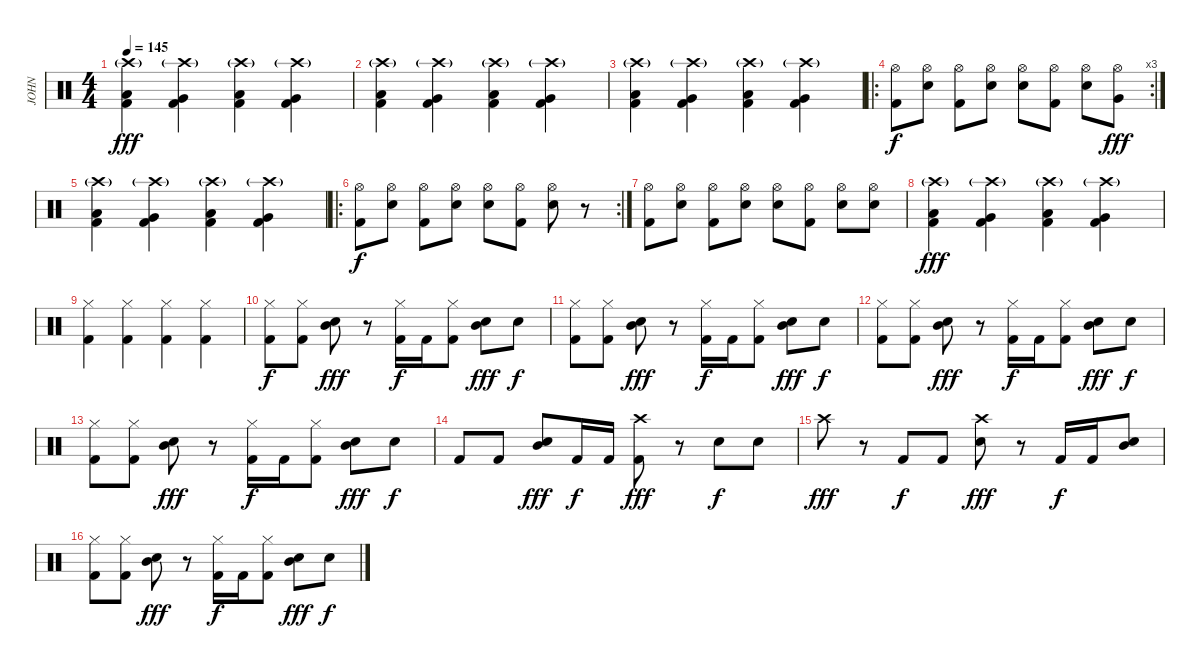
\track ("JOHN" "JOHN") {instrument percussion}
\staff {score}
\articulation defaults
\ts (4 4)
\tempo 145
\clef neutral
\ks c
("Crash high (hit)"{g} "Kick (hit) 2" "Low Floor Tom (hit)").4{dy fff} ("Crash high (hit)"{g} "Kick (hit) 2" "Very Low Tom (hit)").4 ("Crash high (hit)"{g} "Kick (hit) 2" "Low Tom (hit)").4 ("Crash high (hit)"{g} "Kick (hit) 2" "Very Low Tom (hit)").4 |
("Crash high (hit)"{g} "Kick (hit) 2" "Low Floor Tom (hit)").4 ("Crash high (hit)"{g} "Kick (hit) 2" "Very Low Tom (hit)").4 ("Crash high (hit)"{g} "Kick (hit) 2" "Low Tom (hit)").4 ("Crash high (hit)"{g} "Kick (hit) 2" "Very Low Tom (hit)").4 |
("Crash high (hit)"{g} "Kick (hit) 2" "Low Floor Tom (hit)").4 ("Crash high (hit)"{g} "Kick (hit) 2" "Very Low Tom (hit)").4 ("Crash high (hit)"{g} "Kick (hit) 2" "Low Tom (hit)").4 ("Crash high (hit)"{g} "Kick (hit) 2" "Very Low Tom (hit)").4 |
\ro
\rc 3
("Hi-Hat (open)" "Kick (hit) 2").8{dy f} ("Hi-Hat (open)" "Snare (hit) 2").8 ("Hi-Hat (open)" "Kick (hit) 2").8 ("Hi-Hat (open)" "Snare (hit) 2").8 ("Hi-Hat (open)" "Snare (hit) 2").8 ("Hi-Hat (open)" "Kick (hit) 2").8 ("Hi-Hat (open)" "Snare (hit) 2").8 ("Hi-Hat (open)" "Very Low Tom (hit)").8{dy fff} |
("Crash high (hit)"{g} "Kick (hit) 2" "Low Floor Tom (hit)").4 ("Crash high (hit)"{g} "Kick (hit) 2" "Very Low Tom (hit)").4 ("Crash high (hit)"{g} "Kick (hit) 2" "Low Tom (hit)").4 ("Crash high (hit)"{g} "Kick (hit) 2" "Very Low Tom (hit)").4 |
\ro
\rc 2
("Hi-Hat (open)" "Kick (hit) 2").8{dy f} ("Hi-Hat (open)" "Snare (hit) 2").8 ("Hi-Hat (open)" "Kick (hit) 2").8 ("Hi-Hat (open)" "Snare (hit) 2").8 ("Hi-Hat (open)" "Snare (hit) 2").8 ("Hi-Hat (open)" "Kick (hit) 2").8 ("Hi-Hat (open)" "Snare (hit) 2").8 r.8 |
("Hi-Hat (open)" "Kick (hit) 2").8 ("Hi-Hat (open)" "Snare (hit) 2").8 ("Hi-Hat (open)" "Kick (hit) 2").8 ("Hi-Hat (open)" "Snare (hit) 2").8 ("Hi-Hat (open)" "Snare (hit) 2").8 ("Hi-Hat (open)" "Kick (hit) 2").8 ("Hi-Hat (open)" "Snare (hit) 2").8 ("Hi-Hat (open)" "Snare (hit) 2").8 |
("Crash high (hit)"{g} "Kick (hit) 2" "Low Floor Tom (hit)").4{dy fff} ("Crash high (hit)"{g} "Kick (hit) 2" "Very Low Tom (hit)").4 ("Crash high (hit)"{g} "Kick (hit) 2" "Low Tom (hit)").4 ("Crash high (hit)"{g} "Kick (hit) 2" "Very Low Tom (hit)").4 |
("Hi-Hat (closed)" "Kick (hit) 2").4 ("Hi-Hat (closed)" "Kick (hit) 2").4 ("Hi-Hat (closed)" "Kick (hit) 2").4 ("Hi-Hat (closed)" "Kick (hit) 2").4 |
("Hi-Hat (closed)" "Kick (hit) 2").8{dy f} ("Hi-Hat (closed)" "Kick (hit) 2").8 ("Mid Tom (hit)" "Snare (hit) 2").8{dy fff} r.8 ("Hi-Hat (closed)" "Kick (hit) 2").16{dy f} "Kick (hit) 2".16 ("Hi-Hat (closed)" "Kick (hit) 2").8 ("Mid Tom (hit)" "Snare (hit) 2").8{dy fff} "Snare (hit) 2".8{dy f} |
("Hi-Hat (closed)" "Kick (hit) 2").8 ("Hi-Hat (closed)" "Kick (hit) 2").8 ("Mid Tom (hit)" "Snare (hit) 2").8{dy fff} r.8 ("Hi-Hat (closed)" "Kick (hit) 2").16{dy f} "Kick (hit) 2".16 ("Hi-Hat (closed)" "Kick (hit) 2").8 ("Mid Tom (hit)" "Snare (hit) 2").8{dy fff} "Snare (hit) 2".8{dy f} |
("Hi-Hat (closed)" "Kick (hit) 2").8 ("Hi-Hat (closed)" "Kick (hit) 2").8 ("Mid Tom (hit)" "Snare (hit) 2").8{dy fff} r.8 ("Hi-Hat (closed)" "Kick (hit) 2").16{dy f} "Kick (hit) 2".16 ("Hi-Hat (closed)" "Kick (hit) 2").8 ("Mid Tom (hit)" "Snare (hit) 2").8{dy fff} "Snare (hit) 2".8{dy f} |
("Hi-Hat (closed)" "Kick (hit) 2").8 ("Hi-Hat (closed)" "Kick (hit) 2").8 ("Mid Tom (hit)" "Snare (hit) 2").8{dy fff} r.8 ("Hi-Hat (closed)" "Kick (hit) 2").16{dy f} "Kick (hit) 2".16 ("Hi-Hat (closed)" "Kick (hit) 2").8 ("Mid Tom (hit)" "Snare (hit) 2").8{dy fff} "Snare (hit) 2".8{dy f} |
"Kick (hit) 2".8 "Kick (hit) 2".8 ("Mid Tom (hit)" "Snare (hit) 2").8{dy fff} "Kick (hit) 2".16{dy f} "Kick (hit) 2".16 ("Crash high (hit)" "Kick (hit) 2").8{dy fff} r.8 "Snare (hit) 2".8{dy f} "Snare (hit) 2".8 |
"Crash high (hit)".8{dy fff} r.8 "Kick (hit) 2".8{dy f} "Kick (hit) 2".8 ("Crash high (hit)" "Snare (hit) 2").8{dy fff} r.8 "Kick (hit) 2".16{dy f} "Kick (hit) 2".16 ("Mid Tom (hit)" "Snare (hit) 2").8 |
("Hi-Hat (closed)" "Kick (hit) 2").8 ("Hi-Hat (closed)" "Kick (hit) 2").8 ("Mid Tom (hit)" "Snare (hit) 2").8{dy fff} r.8 ("Hi-Hat (closed)" "Kick (hit) 2").16{dy f} "Kick (hit) 2".16 ("Hi-Hat (closed)" "Kick (hit) 2").8 ("Mid Tom (hit)" "Snare (hit) 2").8{dy fff} "Snare (hit) 2".8{dy f}
